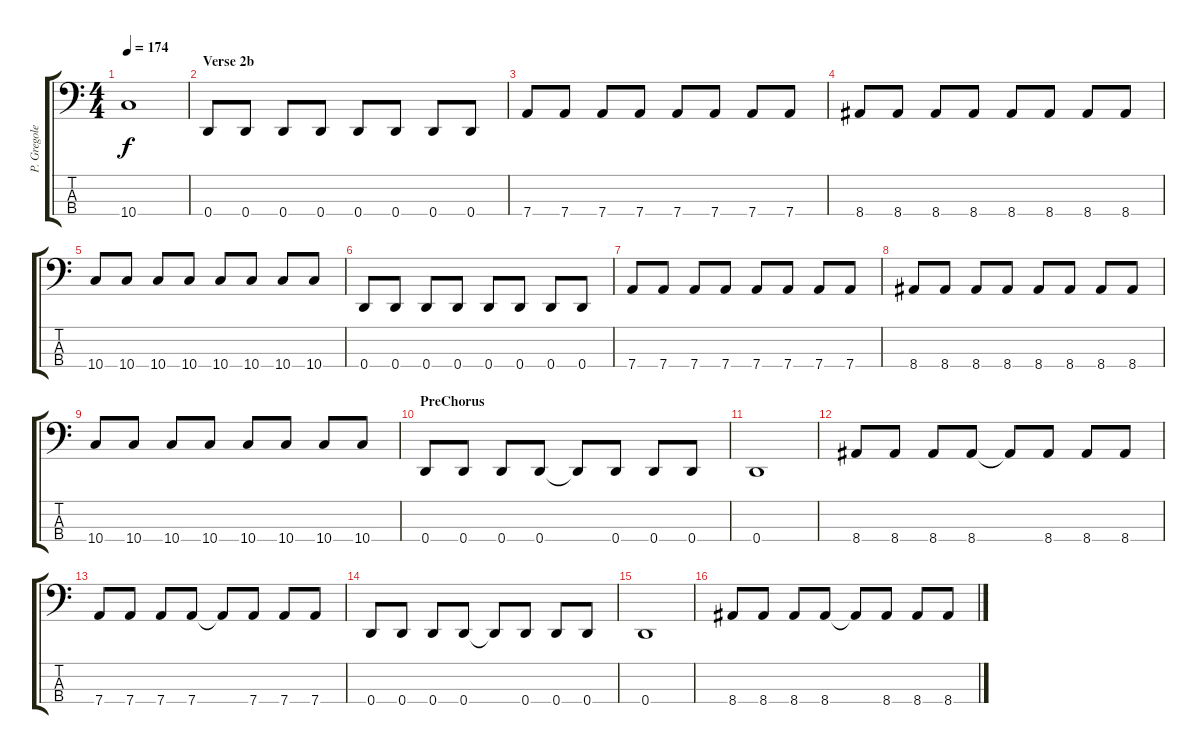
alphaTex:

\track ("P. Gregoletto" "P. Gregole") {instrument electricbassfinger}
\staff {score tabs}
\tuning (G2 D2 A1 D1) {hide}
\ts (4 4)
\tempo 174
\clef f4
\ks c
10.4.1{dy f} |
\section ("" "Verse 2b")
0.4.8{instrument slapbass2} 0.4.8 0.4.8 0.4.8 0.4.8 0.4.8 0.4.8 0.4.8 |
7.4.8 7.4.8 7.4.8 7.4.8 7.4.8 7.4.8 7.4.8 7.4.8 |
8.4.8 8.4.8 8.4.8 8.4.8 8.4.8 8.4.8 8.4.8 8.4.8 |
10.4.8 10.4.8 10.4.8 10.4.8 10.4.8 10.4.8 10.4.8 10.4.8 |
0.4.8{instrument slapbass2} 0.4.8 0.4.8 0.4.8 0.4.8 0.4.8 0.4.8 0.4.8 |
7.4.8 7.4.8 7.4.8 7.4.8 7.4.8 7.4.8 7.4.8 7.4.8 |
8.4.8 8.4.8 8.4.8 8.4.8 8.4.8 8.4.8 8.4.8 8.4.8 |
10.4.8 10.4.8 10.4.8 10.4.8 10.4.8 10.4.8 10.4.8 10.4.8 |
\section ("" "PreChorus")
0.4.8{instrument electricbassfinger} 0.4.8 0.4.8 0.4.8 0.4{t}.8 0.4.8 0.4.8 0.4.8 |
0.4.1 |
8.4.8 8.4.8 8.4.8 8.4.8 8.4{t}.8 8.4.8 8.4.8 8.4.8 |
7.4.8 7.4.8 7.4.8 7.4.8 7.4{t}.8 7.4.8 7.4.8 7.4.8 |
0.4.8{instrument electricbassfinger} 0.4.8 0.4.8 0.4.8 0.4{t}.8 0.4.8 0.4.8 0.4.8 |
0.4.1 |
8.4.8 8.4.8 8.4.8 8.4.8 8.4{t}.8 8.4.8 8.4.8 8.4.8
